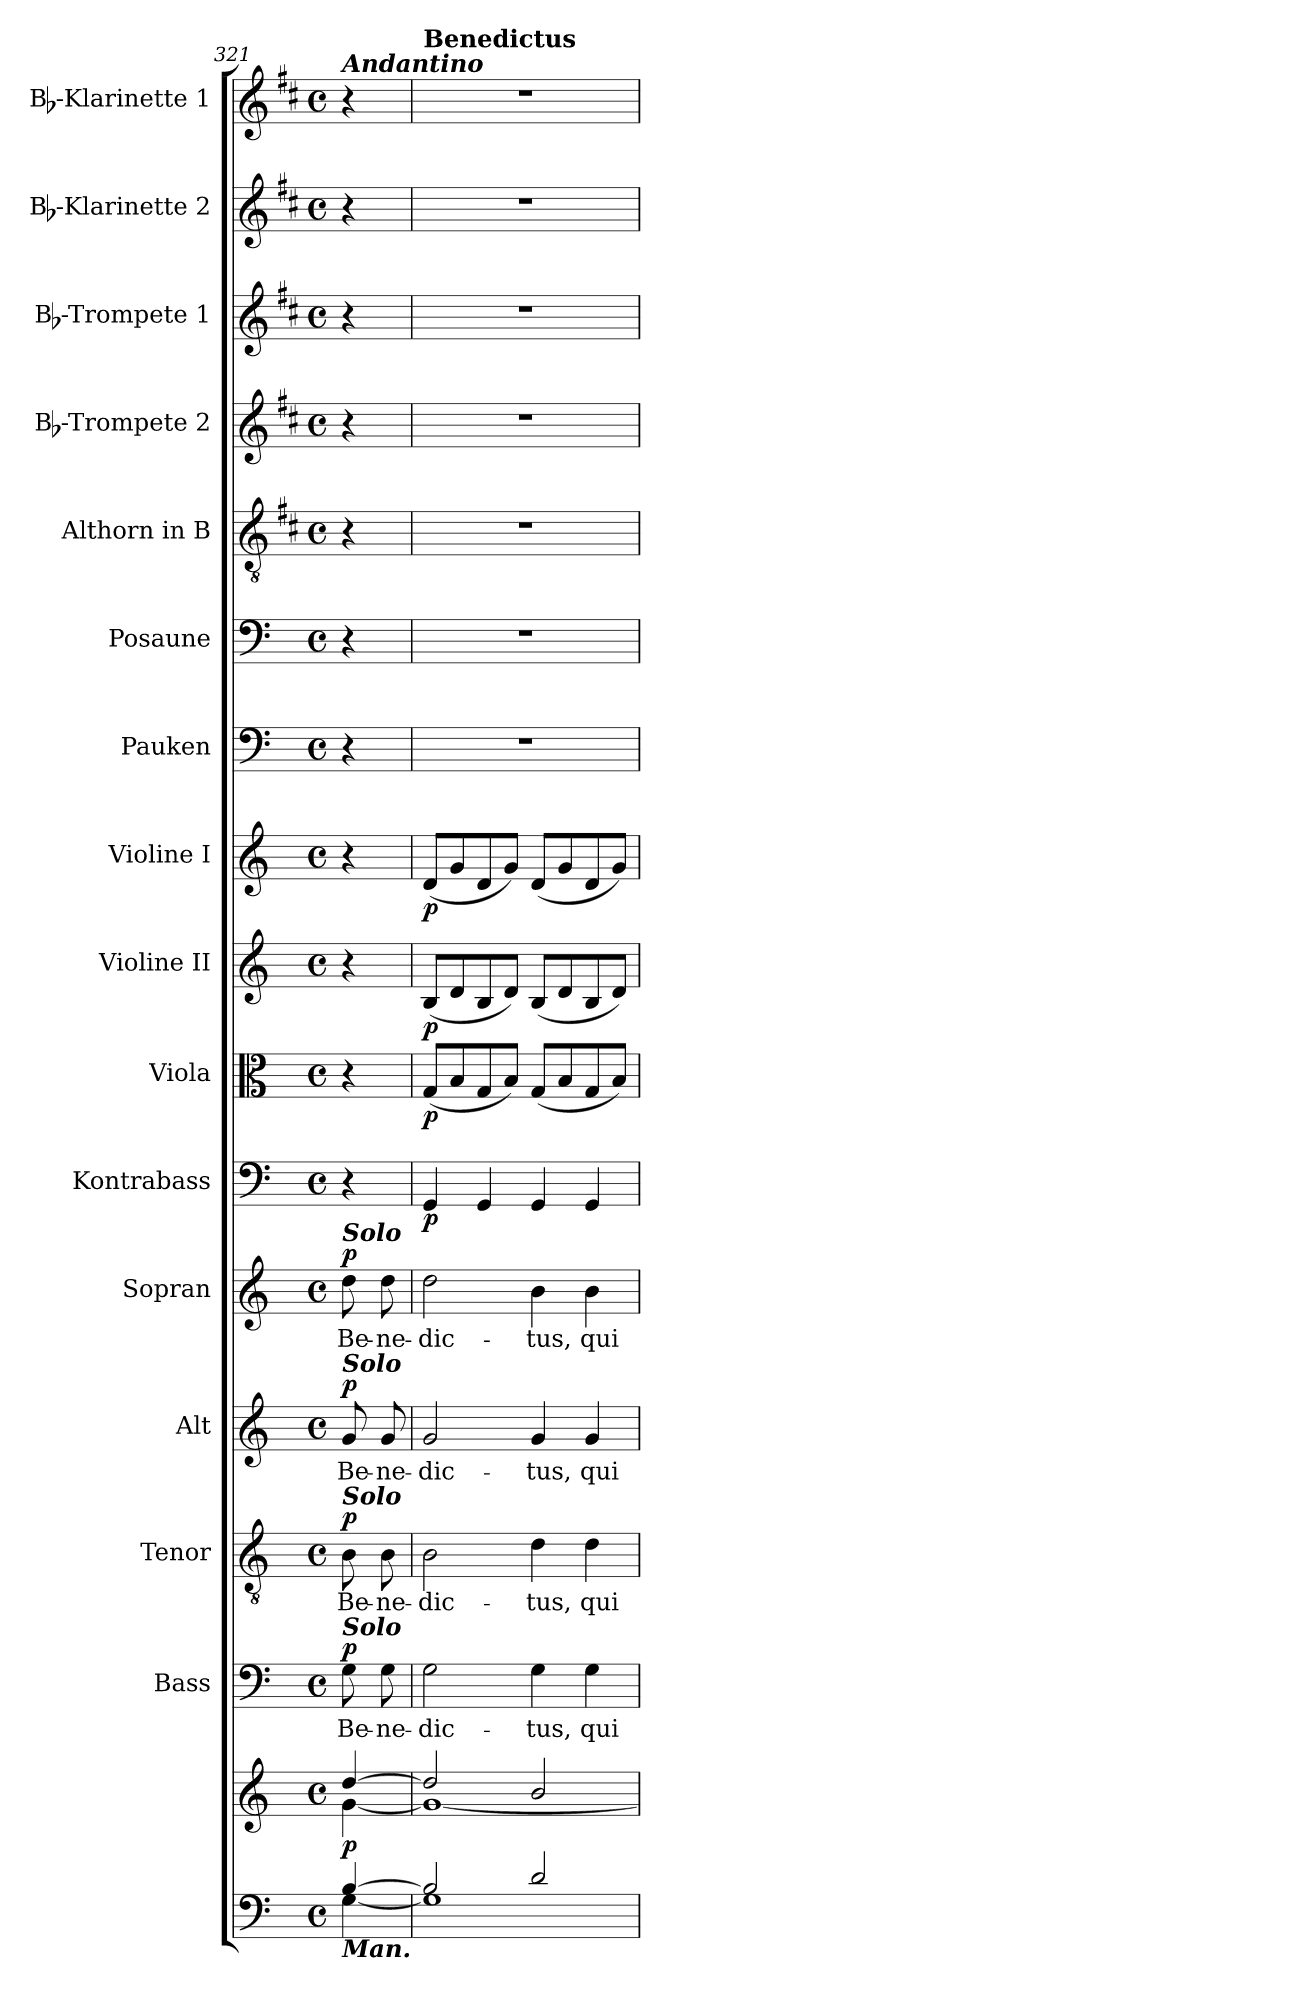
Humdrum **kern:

**kern	**kern	**dynam	**kern	**text	**dynam	**kern	**text	**dynam	**kern	**text	**dynam	**kern	**text	**dynam	**kern	**dynam	**kern	**dynam	**kern	**dynam	**kern	**dynam	**kern	**kern	**kern	**kern	**kern	**kern	**kern
*part16	*part16	*part16	*part15	*part15	*part15	*part14	*part14	*part14	*part13	*part13	*part13	*part12	*part12	*part12	*part11	*part11	*part10	*part10	*part9	*part9	*part8	*part8	*part7	*part6	*part5	*part4	*part3	*part2	*part1
*staff17	*staff16	*staff16/17	*staff15	*staff15	*staff15	*staff14	*staff14	*staff14	*staff13	*staff13	*staff13	*staff12	*staff12	*staff12	*staff11	*staff11	*staff10	*staff10	*staff9	*staff9	*staff8	*staff8	*staff7	*staff6	*staff5	*staff4	*staff3	*staff2	*staff1
*	*	*	*I"Bass	*	*	*I"Tenor	*	*	*I"Alt	*	*	*I"Sopran	*	*	*I"Kontrabass	*	*I"Viola	*	*I"Violine II	*	*I"Violine I	*	*I"Pauken	*I"Posaune	*I"Althorn in B	*I"Bb-Trompete 2	*I"Bb-Trompete 1	*I"Bb-Klarinette 2	*I"Bb-Klarinette 1
*	*	*	*I'B.	*	*	*I'T.	*	*	*I'A.	*	*	*I'S.	*	*	*I'Kb.	*	*I'Vla.	*	*I'Vl. II	*	*I'Vl. I	*	*I'Pk.	*I'Pos.	*	*I'Bb Trp. 2	*I'Bb Trp. 1	*I'Bb Kl. 2	*I'Bb Kl. 1
!!LO:PB:g=z
*clefF4	*clefG2	*	*clefF4	*	*	*clefGv2	*	*	*clefG2	*	*	*clefG2	*	*	*clefF4	*	*clefC3	*	*clefG2	*	*clefG2	*	*clefF4	*clefF4	*clefGv2	*clefG2	*clefG2	*clefG2	*clefG2
*	*	*	*	*	*	*	*	*	*	*	*	*	*	*	*ITrd7c12	*	*	*	*	*	*	*	*	*	*ITrd1c2	*ITrd1c2	*ITrd1c2	*ITrd1c2	*ITrd1c2
*k[]	*k[]	*	*k[]	*	*	*k[]	*	*	*k[]	*	*	*k[]	*	*	*k[]	*	*k[]	*	*k[]	*	*k[]	*	*k[]	*k[]	*k[]	*k[]	*k[]	*k[]	*k[]
*C:	*C:	*	*C:	*	*	*C:	*	*	*C:	*	*	*C:	*	*	*C:	*	*C:	*	*C:	*	*C:	*	*C:	*C:	*C:	*C:	*C:	*C:	*C:
*M4/4	*M4/4	*	*M4/4	*	*	*M4/4	*	*	*M4/4	*	*	*M4/4	*	*	*M4/4	*	*M4/4	*	*M4/4	*	*M4/4	*	*M4/4	*M4/4	*M4/4	*M4/4	*M4/4	*M4/4	*M4/4
*met(c)	*met(c)	*	*met(c)	*	*	*met(c)	*	*	*met(c)	*	*	*met(c)	*	*	*met(c)	*	*met(c)	*	*met(c)	*	*met(c)	*	*met(c)	*met(c)	*met(c)	*met(c)	*met(c)	*met(c)	*met(c)
=321	=321	=321	=321	=321	=321	=321	=321	=321	=321	=321	=321	=321	=321	=321	=321	=321	=321	=321	=321	=321	=321	=321	=321	=321	=321	=321	=321	=321	=321
*^	*^	*	*	*	*	*	*	*	*	*	*	*	*	*	*	*	*	*	*	*	*	*	*	*	*	*	*	*	*
!	!	!	!	!	!	!	!	!	!	!	!	!	!	!	!	!	!	!	!	!	!	!	!	!	!	!	!	!	!	!	!LO:TX:a:Bi:t=Andantino
!	!	!	!	!	!	!	!	!	!	!	!	!	!	!LO:TX:a:Bi:t=Solo	!	!	!	!	!	!	!	!	!	!	!	!	!	!	!	!	!
!	!	!	!	!	!	!	!	!	!	!	!LO:TX:a:Bi:t=Solo	!	!	!	!	!	!	!	!	!	!	!	!	!	!	!	!	!	!	!	!
!	!	!	!	!	!	!	!	!LO:TX:a:Bi:t=Solo	!	!	!	!	!	!	!	!	!	!	!	!	!	!	!	!	!	!	!	!	!	!	!
!	!	!	!	!	!LO:TX:a:Bi:t=Solo	!	!	!	!	!	!	!	!	!	!	!	!	!	!	!	!	!	!	!	!	!	!	!	!	!	!
!LO:TX:b:Bi:t=Man.	!	!	!	!	!	!	!	!	!	!	!	!	!	!	!	!	!	!	!	!	!	!	!	!	!	!	!	!	!	!	!
!	!	!	!	!LO:DY:b	!	!LO:LY:b	!LO:DY:a	!	!LO:LY:b	!LO:DY:a	!	!LO:LY:b	!LO:DY:a	!	!LO:LY:b	!LO:DY:a	!	!	!	!	!	!	!	!	!	!	!	!	!	!	!
[>4B/	[<4G\	[>4dd/	[<4g\	p	8G\	Be-	p	8B\	Be-	p	8g/	Be-	p	8dd\	Be-	p	4r	.	4r	.	4r	.	4r	.	4r	4r	4r	4r	4r	4r	4r
!	!	!	!	!	!	!LO:LY:b	!	!	!LO:LY:b	!	!	!LO:LY:b	!	!	!LO:LY:b	!	!	!	!	!	!	!	!	!	!	!	!	!	!	!	!
.	.	.	.	.	8G\	-ne-	.	8B\	-ne-	.	8g/	-ne-	.	8dd\	-ne-	.	.	.	.	.	.	.	.	.	.	.	.	.	.	.	.
=322	=322	=322	=322	=322	=322	=322	=322	=322	=322	=322	=322	=322	=322	=322	=322	=322	=322	=322	=322	=322	=322	=322	=322	=322	=322	=322	=322	=322	=322	=322	=322
!	!	!	!	!	!	!	!	!	!	!	!	!	!	!	!	!	!	!	!	!	!	!	!	!	!	!	!	!	!	!	!LO:TX:a:B:t=Benedictus
!	!	!	!	!	!	!LO:LY:b	!	!	!LO:LY:b	!	!	!LO:LY:b	!	!	!LO:LY:b	!	!	!LO:DY:b	!	!LO:DY:b	!	!LO:DY:b	!	!LO:DY:b	!	!	!	!	!	!	!
2B/]	1G]	2dd/]	1g_	.	2G\	-dic-	.	2B\	-dic-	.	2g/	-dic-	.	2dd\	-dic-	.	4GGG/	p	(<8G/L	p	(<8B/L	p	(<8d/L	p	1r	1r	1r	1r	1r	1r	1r
.	.	.	.	.	.	.	.	.	.	.	.	.	.	.	.	.	.	.	8B/	.	8d/	.	8g/	.	.	.	.	.	.	.	.
.	.	.	.	.	.	.	.	.	.	.	.	.	.	.	.	.	4GGG/	.	8G/	.	8B/	.	8d/	.	.	.	.	.	.	.	.
.	.	.	.	.	.	.	.	.	.	.	.	.	.	.	.	.	.	.	8B/J)	.	8d/J)	.	8g/J)	.	.	.	.	.	.	.	.
!	!	!	!	!	!	!LO:LY:b	!	!	!LO:LY:b	!	!	!LO:LY:b	!	!	!LO:LY:b	!	!	!	!	!	!	!	!	!	!	!	!	!	!	!	!
2d/	.	2b/	.	.	4G\	-tus,	.	4d\	-tus,	.	4g/	-tus,	.	4b\	-tus,	.	4GGG/	.	(<8G/L	.	(<8B/L	.	(<8d/L	.	.	.	.	.	.	.	.
.	.	.	.	.	.	.	.	.	.	.	.	.	.	.	.	.	.	.	8B/	.	8d/	.	8g/	.	.	.	.	.	.	.	.
!	!	!	!	!	!	!LO:LY:b	!	!	!LO:LY:b	!	!	!LO:LY:b	!	!	!LO:LY:b	!	!	!	!	!	!	!	!	!	!	!	!	!	!	!	!
.	.	.	.	.	4G\	qui	.	4d\	qui	.	4g/	qui	.	4b\	qui	.	4GGG/	.	8G/	.	8B/	.	8d/	.	.	.	.	.	.	.	.
.	.	.	.	.	.	.	.	.	.	.	.	.	.	.	.	.	.	.	8B/J)	.	8d/J)	.	8g/J)	.	.	.	.	.	.	.	.
*v	*v	*	*	*	*	*	*	*	*	*	*	*	*	*	*	*	*	*	*	*	*	*	*	*	*	*	*	*	*	*	*
*	*v	*v	*	*	*	*	*	*	*	*	*	*	*	*	*	*	*	*	*	*	*	*	*	*	*	*	*	*	*	*
=	=	=	=	=	=	=	=	=	=	=	=	=	=	=	=	=	=	=	=	=	=	=	=	=	=	=	=	=	=
*-	*-	*-	*-	*-	*-	*-	*-	*-	*-	*-	*-	*-	*-	*-	*-	*-	*-	*-	*-	*-	*-	*-	*-	*-	*-	*-	*-	*-	*-
